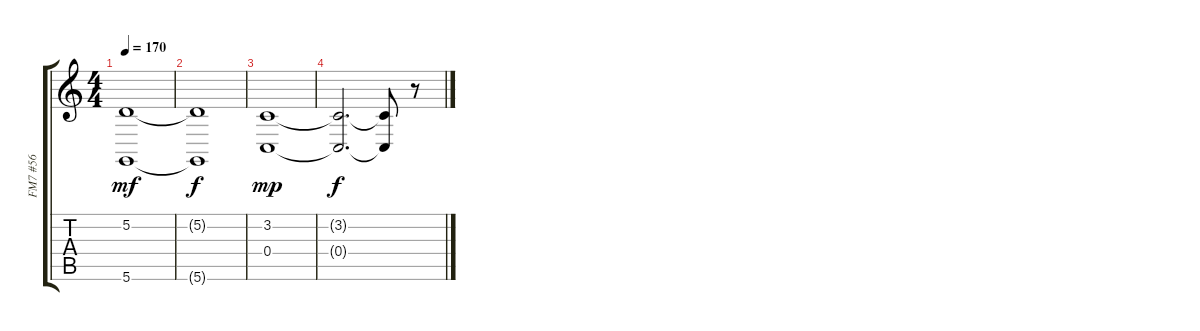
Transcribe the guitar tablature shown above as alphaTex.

\track ("FM7 #56" "FM7 #56") {instrument stringensemble1}
\staff {score tabs}
\tuning (D4 A3 F3 C3 G2 D2) {hide}
\ts (4 4)
\tempo 170
\clef g2
\ks c
(5.2 5.6).1{dy mf} |
(5.2{t} 5.6{t}).1{dy f} |
(3.2 0.4).1{dy mp} |
(3.2{t} 0.4{t}).2{d dy f} (3.2{t} 0.4{t}).8 r.8
